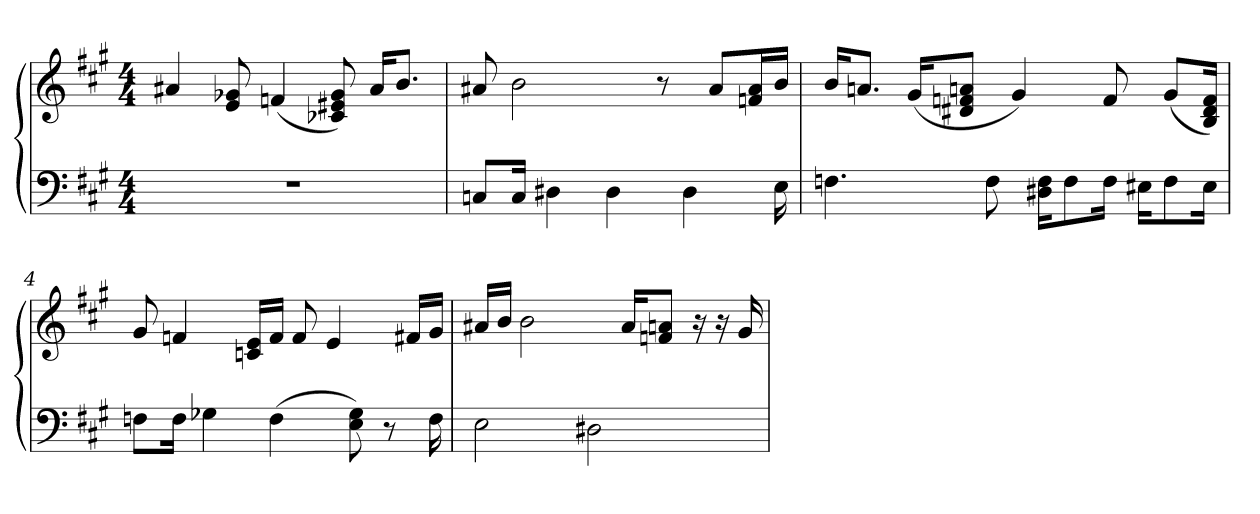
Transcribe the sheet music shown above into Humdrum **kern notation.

**kern	**kern
*part1	*part1
*staff2	*staff1
*clefF4	*clefG2
*k[f#c#g#]	*k[f#c#g#]
*M4/4	*M4/4
=1	=1
1r	4a#X
.	8e 8g-X
.	(4fn
.	8c-X 8e#X 8g-)
.	16a#/KL
.	8.b/J
=2	=2
8Cn/L	8a#X
16C/Jk	2b
4D#X	.
4D#	.
.	8r
4D#	.
.	8a#/L
.	16fn/ 16a#/L
16E	16b/JJ
=3	=3
4.Fn	16b/KL
.	8.an/J
.	(16g#/KL
.	8d#X/ 8fn/ 8an/J
8F	.
.	4g#)
16D#X\ 16F\KL	.
8F\	.
16F\Jk	8f
16E#X\KL	.
8F\	(8g#/L
16E#\Jk	16B/ 16d#/ 16f/Jk)
=4	=4
8Fn\L	8g#
16F\Jk	4fn
4G-X	.
.	16cn/ 16e/LL
(4F	16f/JJ
.	8f
.	4e
8E 8G-)	.
8r	.
.	16f#X/LL
16F	16g#/JJ
=5	=5
2E	16a#X/LL
.	16b/JJ
.	2b
2D#X	.
.	16a#/KL
.	8fn/ 8an/J
.	16r
.	16r
.	16g#
=	=
*-	*-
